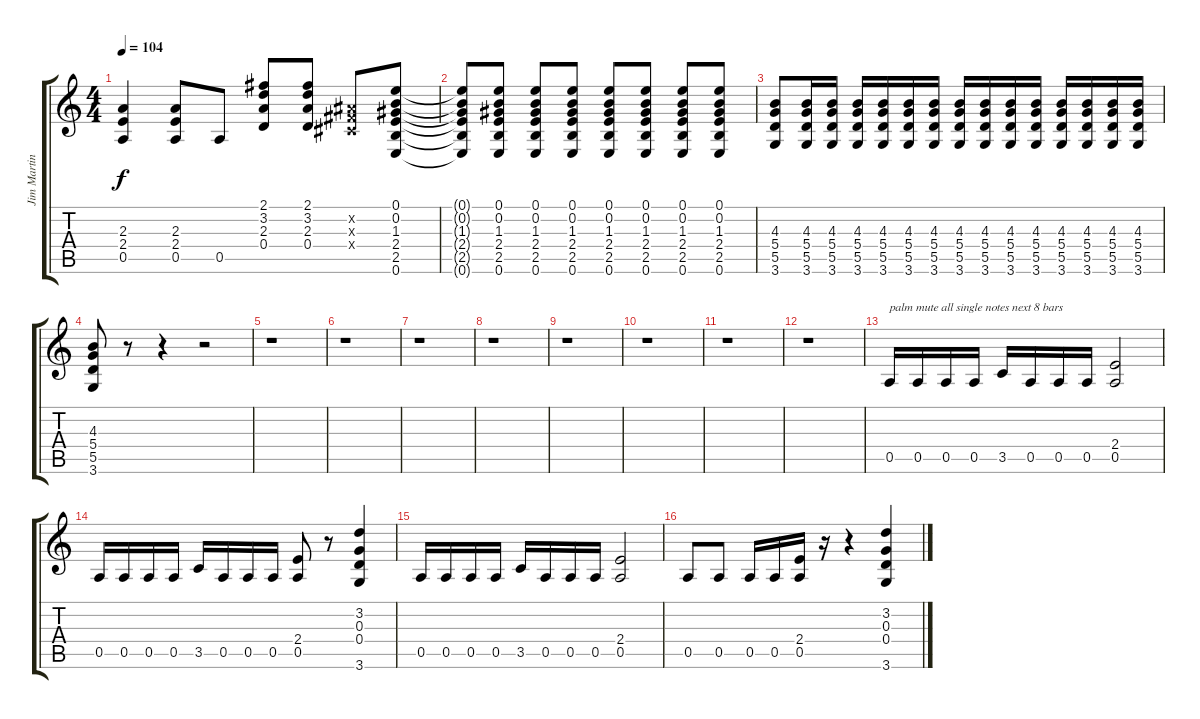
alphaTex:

\track ("Jim Martin" "Jim Martin") {instrument overdrivenguitar}
\staff {score tabs}
\tuning (E4 B3 G3 D3 A2 E2) {hide}
\ts (4 4)
\tempo 104
\clef g2
\ks c
(2.3 2.4 0.5).4{dy f} (2.3 2.4 0.5).8 0.5.8 (2.1 3.2 2.3 0.4).8 (2.1 3.2 2.3 0.4).8 (-1.2{x} -1.3{x} -1.4{x}).8 (0.1 0.2 1.3 2.4 2.5 0.6).8 |
(0.1{t} 0.2{t} 1.3{t} 2.4{t} 2.5{t} 0.6{t}).8 (0.1 0.2 1.3 2.4 2.5 0.6).8 (0.1 0.2 1.3 2.4 2.5 0.6).8 (0.1 0.2 1.3 2.4 2.5 0.6).8 (0.1 0.2 1.3 2.4 2.5 0.6).8 (0.1 0.2 1.3 2.4 2.5 0.6).8 (0.1 0.2 1.3 2.4 2.5 0.6).8 (0.1 0.2 1.3 2.4 2.5 0.6).8 |
(4.3 5.4 5.5 3.6).8 (4.3 5.4 5.5 3.6).16 (4.3 5.4 5.5 3.6).16 (4.3 5.4 5.5 3.6).16 (4.3 5.4 5.5 3.6).16 (4.3 5.4 5.5 3.6).16 (4.3 5.4 5.5 3.6).16 (4.3 5.4 5.5 3.6).16 (4.3 5.4 5.5 3.6).16 (4.3 5.4 5.5 3.6).16 (4.3 5.4 5.5 3.6).16 (4.3 5.4 5.5 3.6).16 (4.3 5.4 5.5 3.6).16 (4.3 5.4 5.5 3.6).16 (4.3 5.4 5.5 3.6).16 |
(4.3 5.4 5.5 3.6).8 r.8 r.4 r.2 |
r.1 |
r.1 |
r.1 |
r.1 |
r.1 |
r.1 |
r.1 |
r.1 |
0.5.16{txt "palm mute all single notes next 8 bars"} 0.5.16 0.5.16 0.5.16 3.5.16 0.5.16 0.5.16 0.5.16 (2.4 0.5).2 |
0.5.16 0.5.16 0.5.16 0.5.16 3.5.16 0.5.16 0.5.16 0.5.16 (2.4 0.5).8 r.8 (3.2 0.3 0.4 3.6).4 |
0.5.16 0.5.16 0.5.16 0.5.16 3.5.16 0.5.16 0.5.16 0.5.16 (2.4 0.5).2 |
0.5.8 0.5.8 0.5.16 0.5.16 (2.4 0.5).16 r.16 r.4 (3.2 0.3 0.4 3.6).4
